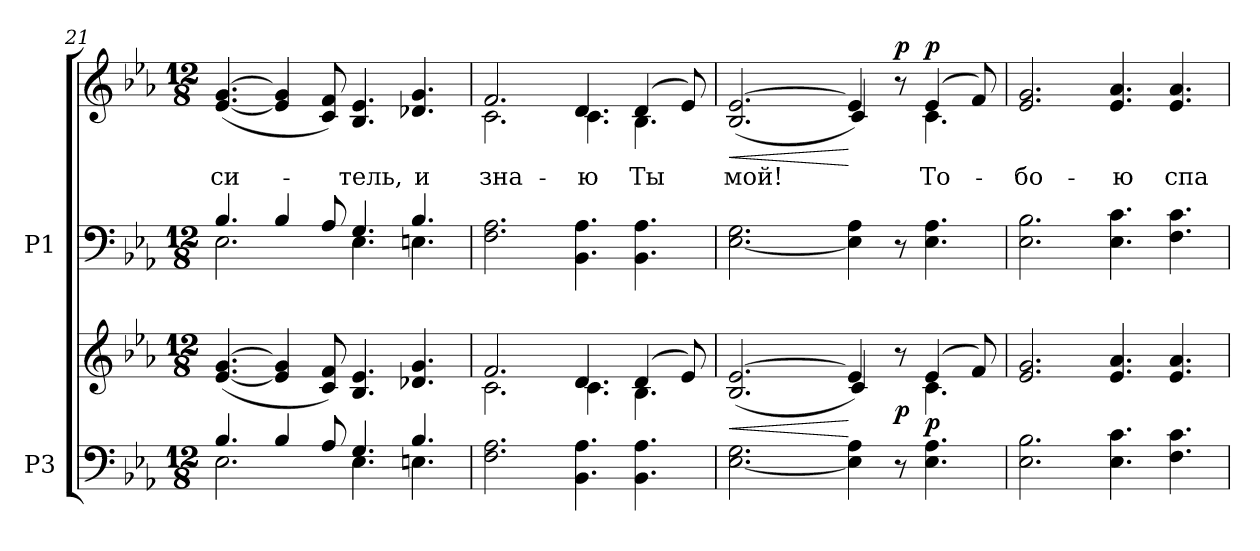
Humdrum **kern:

**kern	**kern	**dynam	**kern	**kern	**text	**dynam
*part2	*part2	*part2	*part1	*part1	*part1	*part1
*staff4	*staff3	*staff3/4	*staff2	*staff1	*staff1	*staff1/2
*I"P3	*	*	*I"P1	*	*	*
*clefF4	*clefG2	*	*clefF4	*clefG2	*	*
*k[b-e-a-]	*k[b-e-a-]	*	*k[b-e-a-]	*k[b-e-a-]	*	*
*E-:	*E-:	*	*E-:	*E-:	*	*
*M12/8	*M12/8	*	*M12/8	*M12/8	*	*
=21	=21	=21	=21	=21	=21	=21
*^	*	*	*^	*	*	*
!	!	!	!	!	!	!	!LO:LY:b:color=#000000	!
4.B-i/	2.E-i\	([<4.e-i/ [>4.gi	.	4.B-i/	2.E-i\	([<4.e-i/ [>4.gi	-си-	.
4B-i/	.	4e-i/] 4gi]	.	4B-i/	.	4e-i/] 4gi]	.	.
8A-i/	.	8ci/ 8fi)	.	8A-i/	.	8ci/ 8fi)	.	.
!	!	!	!	!	!	!	!LO:LY:b:color=#000000	!
4.Gi/	4.E-i\	4.B-i/ 4.e-i	.	4.Gi/	4.E-i\	4.B-i/ 4.e-i	-тель,	.
!	!	!	!	!	!	!	!LO:LY:b:color=#000000	!
4.B-i/	4.Eni\	4.d-Xi/ 4.gi	.	4.B-i/	4.Eni\	4.d-Xi/ 4.gi	и	.
*v	*v	*	*	*v	*v	*	*	*
!!LO:LB:g=z
=22	=22	=22	=22	=22	=22	=22
*	*^	*	*	*	*	*
*^	*	*	*	*^	*	*	*
!	!	!	!	!	!	!	!	!LO:LY:b:color=#000000	!
*v	*v	*	*	*	*v	*v	*^	*	*
2.Fi\ 2.A-i	2.fi/	2.ci\	.	2.Fi\ 2.A-i	2.fi/	2.ci\	зна-	.
!	!	!	!	!	!	!	!LO:LY:b:color=#000000	!
4.BB-i\ 4.A-i	4.di/	4.ci\	.	4.BB-i\ 4.A-i	4.di/	4.ci\	-ю	.
!	!	!	!	!	!	!	!LO:LY:b:color=#000000	!
4.BB-i\ 4.A-i	(4di/	4.B-i\	.	4.BB-i\ 4.A-i	(4di/	4.B-i\	Ты	.
.	8e-i/)	.	.	.	8e-i/)	.	.	.
=23	=23	=23	=23	=23	=23	=23	=23	=23
!	!	!	!LO:HP:b	!	!	!	!	!
!	!	!	!	!	!	!	!LO:LY:b:color=#000000	!LO:HP:b
[<2.E-i\ 2.Gi	(2.B-i/ [>2.e-i	4.ryy	<	[<2.E-i\ 2.Gi	(2.B-i/ [>2.e-i	4.ryy	мой!	<
.	.	4.ryy	.	.	.	4.ryy	.	.
4E-i\] 4A-i	4e-i/])	4ci/	[ [	4E-i\] 4A-i	4e-i/])	4ci/	.	[
8r	8r	8ryy	p	8r	8r	8ryy	.	[ p
!	!	!	!LO:HP:b	!	!	!	!	!
!	!	!	!	!	!	!	!LO:LY:b:color=#000000	!LO:HP:b
4.E-i\ 4.A-i	(4e-i/	4.ci\	< p	4.E-i\ 4.A-i	(4e-i/	4.ci\	То-	< p
.	8fi/)	.	.	.	8fi/)	.	.	.
*	*v	*v	*	*	*v	*v	*	*
=24	=24	=24	=24	=24	=24	=24
!	!	!	!	!	!LO:LY:b:color=#000000	!
2.E-i\ 2.B-i	2.e-i/ 2.gi	.	2.E-i\ 2.B-i	2.e-i/ 2.gi	-бо-	.
!	!	!	!	!	!LO:LY:b:color=#000000	!
4.E-i\ 4.ci	4.e-i/ 4.a-i	.	4.E-i\ 4.ci	4.e-i/ 4.a-i	-ю	.
!	!	!	!	!	!LO:LY:b:color=#000000	!
4.Fi\ 4.ci	4.e-i/ 4.a-i	.	4.Fi\ 4.ci	4.e-i/ 4.a-i	спа-	.
=	=	=	=	=	=	=
*-	*-	*-	*-	*-	*-	*-
